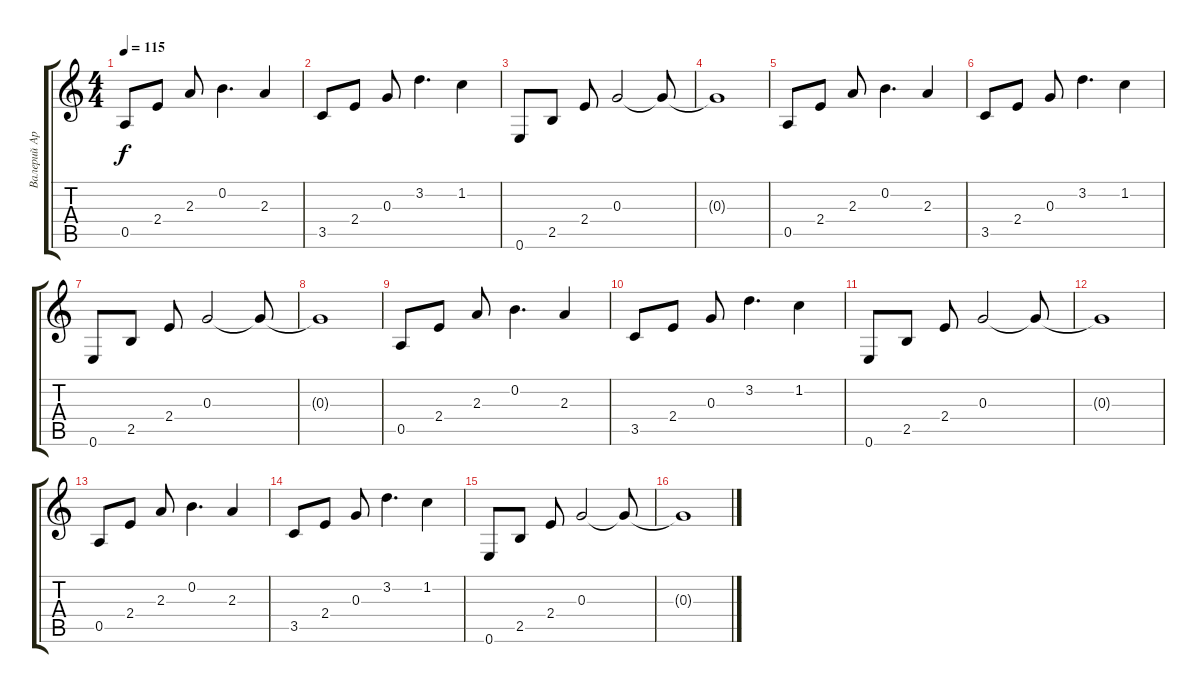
\track ("Валерий Аркадин" "Валерий Ар") {instrument acousticguitarsteel}
\staff {score tabs}
\tuning (E4 B3 G3 D3 A2 E2) {hide}
\ts (4 4)
\tempo 115
\clef g2
\ks c
0.5.8{dy f} 2.4.8 2.3.8 0.2.4{d} 2.3.4 |
3.5.8 2.4.8 0.3.8 3.2.4{d} 1.2.4 |
0.6.8 2.5.8 2.4.8 0.3.2 0.3{t}.8 |
0.3{t}.1 |
0.5.8 2.4.8 2.3.8 0.2.4{d} 2.3.4 |
3.5.8 2.4.8 0.3.8 3.2.4{d} 1.2.4 |
0.6.8 2.5.8 2.4.8 0.3.2 0.3{t}.8 |
0.3{t}.1 |
0.5.8 2.4.8 2.3.8 0.2.4{d} 2.3.4 |
3.5.8 2.4.8 0.3.8 3.2.4{d} 1.2.4 |
0.6.8 2.5.8 2.4.8 0.3.2 0.3{t}.8 |
0.3{t}.1 |
0.5.8 2.4.8 2.3.8 0.2.4{d} 2.3.4 |
3.5.8 2.4.8 0.3.8 3.2.4{d} 1.2.4 |
0.6.8 2.5.8 2.4.8 0.3.2 0.3{t}.8 |
0.3{t}.1
